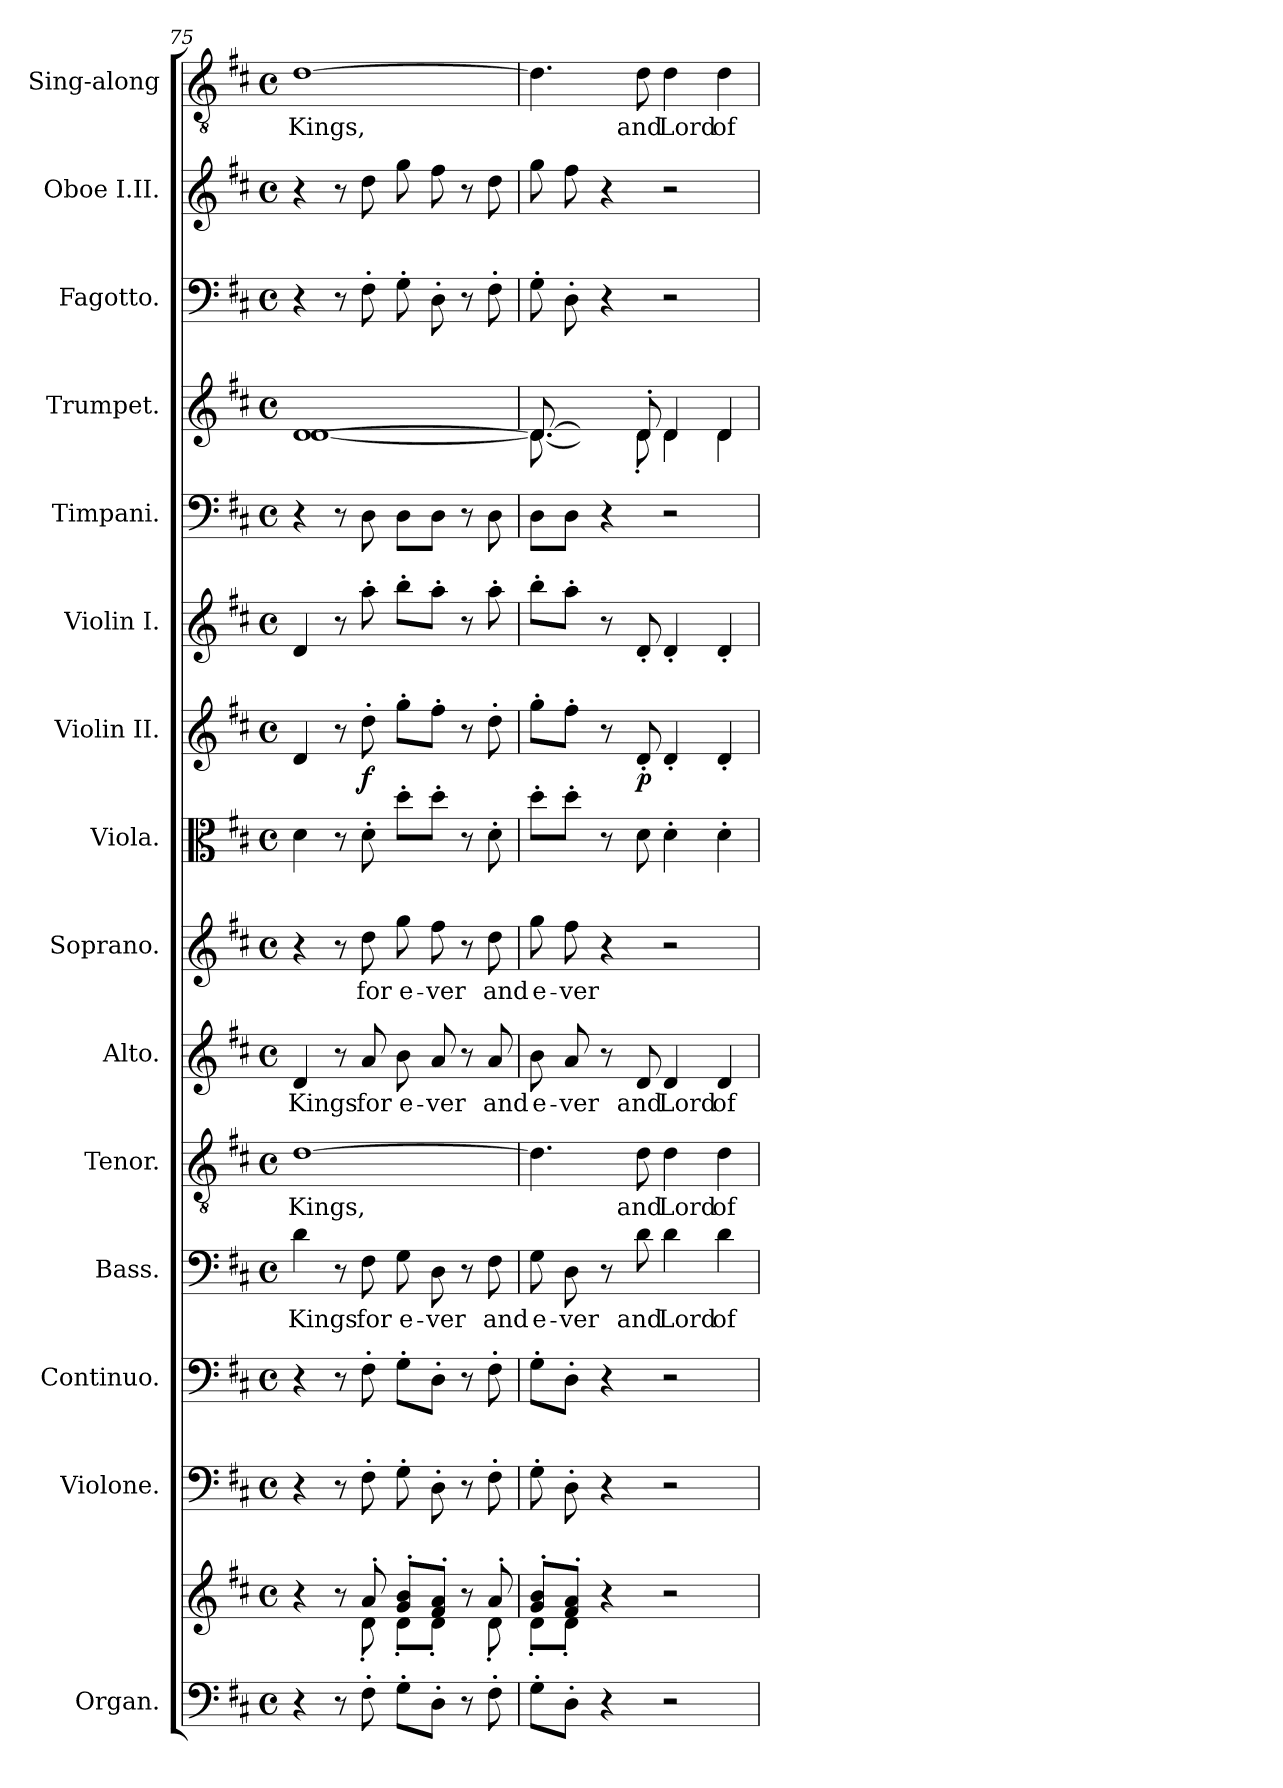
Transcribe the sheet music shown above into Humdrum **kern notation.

**kern	**kern	**text	**kern	**kern	**kern	**text	**kern	**text	**kern	**text	**kern	**text	**kern	**kern	**dynam	**kern	**kern	**kern	**kern	**kern	**kern	**text
*part15	*part15	*part15	*part14	*part13	*part12	*part12	*part11	*part11	*part10	*part10	*part9	*part9	*part8	*part7	*part7	*part6	*part5	*part4	*part3	*part2	*part1	*part1
*staff16	*staff15	*staff15	*staff14	*staff13	*staff12	*staff12	*staff11	*staff11	*staff10	*staff10	*staff9	*staff9	*staff8	*staff7	*staff7	*staff6	*staff5	*staff4	*staff3	*staff2	*staff1	*staff1
*I"Organ.	*	*	*I"Violone.	*I"Continuo.	*I"Bass.	*	*I"Tenor.	*	*I"Alto.	*	*I"Soprano.	*	*I"Viola.	*I"Violin II.	*	*I"Violin I.	*I"Timpani.	*I"Trumpet.	*I"Fagotto.	*I"Oboe I.II.	*I"Sing-along	*
*	*	*	*	*	*	*	*	*	*	*	*	*	*	*	*	*	*I'Timp	*I'Tpt	*	*I'Ob	*	*
*clefF4	*clefG2	*	*clefF4	*clefF4	*clefF4	*	*clefGv2	*	*clefG2	*	*clefG2	*	*clefC3	*clefG2	*	*clefG2	*clefF4	*clefG2	*clefF4	*clefG2	*clefGv2	*
*	*	*	*ITrd7c12	*	*	*	*	*	*	*	*	*	*	*	*	*	*	*	*	*	*	*
*k[f#c#]	*k[f#c#]	*	*k[f#c#]	*k[f#c#]	*k[f#c#]	*	*k[f#c#]	*	*k[f#c#]	*	*k[f#c#]	*	*k[f#c#]	*k[f#c#]	*	*k[f#c#]	*k[f#c#]	*k[f#c#]	*k[f#c#]	*k[f#c#]	*k[f#c#]	*
*M4/4	*M4/4	*	*M4/4	*M4/4	*M4/4	*	*M4/4	*	*M4/4	*	*M4/4	*	*M4/4	*M4/4	*	*M4/4	*M4/4	*M4/4	*M4/4	*M4/4	*M4/4	*
*met(c)	*met(c)	*	*met(c)	*met(c)	*met(c)	*	*met(c)	*	*met(c)	*	*met(c)	*	*met(c)	*met(c)	*	*met(c)	*met(c)	*met(c)	*met(c)	*met(c)	*met(c)	*
=75	=75	=75	=75	=75	=75	=75	=75	=75	=75	=75	=75	=75	=75	=75	=75	=75	=75	=75	=75	=75	=75	=75
*	*^	*	*	*	*	*	*	*	*	*	*	*	*	*	*	*	*	*	*	*	*	*
!	!	!	!	!	!	!	!LO:LY:b	!	!LO:LY:b	!	!LO:LY:b	!	!	!	!	!	!	!	!	!	!	!	!LO:LY:b
*	*	*	*	*	*	*	*	*	*	*	*	*	*	*	*	*	*	*	*^	*	*	*	*
4r	4r	4.ryy	.	4r	4r	4d\	Kings	[1d	Kings,	4d/	Kings	4r	.	4d\	4d/	.	4d/	4r	[1d	[1d	4r	4r	[1d	Kings,
8r	8r	.	.	8r	8r	8r	.	.	.	8r	.	8r	.	8r	8r	.	8r	8r	.	.	8r	8r	.	.
!	!	!	!	!	!	!	!LO:LY:b	!	!	!	!LO:LY:b	!	!LO:LY:b	!	!	!LO:DY:b	!	!	!	!	!	!	!	!
8F#'\	8a'!/	8d'!\	.	8FF#'\	8F#'\	8F#\	for	.	.	8a/	for	8dd\	for	8d'\	8dd'\	f	8aa'\	8D\	.	.	8F#'\	8dd\	.	.
!	!	!	!	!	!	!	!LO:LY:b	!	!	!	!LO:LY:b	!	!LO:LY:b	!	!	!	!	!	!	!	!	!	!	!
8G'\L	8g!/' 8b!/'L	8d'!\L	.	8GG'\	8G'\L	8G\	e-	.	.	8b\	e-	8gg\	e-	8dd'\L	8gg'\L	.	8bb'\L	8D\L	.	.	8G'\	8gg\	.	.
!	!	!	!	!	!	!	!LO:LY:b	!	!	!	!LO:LY:b	!	!LO:LY:b	!	!	!	!	!	!	!	!	!	!	!
8D'\J	8f#!/' 8a!/'J	8d'!\J	.	8DD'\	8D'\J	8D\	-ver	.	.	8a/	-ver	8ff#\	-ver	8dd'\J	8ff#'\J	.	8aa'\J	8D\J	.	.	8D'\	8ff#\	.	.
8r	8r	8ryy	.	8r	8r	8r	.	.	.	8r	.	8r	.	8r	8r	.	8r	8r	.	.	8r	8r	.	.
!	!	!	!	!	!	!	!LO:LY:b	!	!	!	!LO:LY:b	!	!LO:LY:b	!	!	!	!	!	!	!	!	!	!	!
8F#'\	8a'!/	8d'!\	.	8FF#'\	8F#'\	8F#\	and	.	.	8a/	and	8dd\	and	8d'\	8dd'\	.	8aa'\	8D\	.	.	8F#'\	8dd\	.	.
!!LO:PB:g=z
=76	=76	=76	=76	=76	=76	=76	=76	=76	=76	=76	=76	=76	=76	=76	=76	=76	=76	=76	=76	=76	=76	=76	=76	=76
!	!	!	!LO:LY:b	!	!	!	!LO:LY:b	!	!	!	!LO:LY:b	!	!LO:LY:b	!	!	!	!	!	!	!	!	!	!	!
8G'\L	8g!/' 8b!/'L	8d'!\L	.	8GG'\	8G'\L	8G\	e-	4.d\]	.	8b\	e-	8gg\	e-	8dd'\L	8gg'\L	.	8bb'\L	8D\L	8.d/_	8.d\_	8G'\	8gg\	4.d\]	.
!	!	!	!	!	!	!	!LO:LY:b	!	!	!	!LO:LY:b	!	!LO:LY:b	!	!	!	!	!	!	!	!	!	!	!
8D'\J	8f#!/' 8a!/'J	8d'!\J	.	8DD'\	8D'\J	8D\	-ver	.	.	8a/	-ver	8ff#\	-ver	8dd'\J	8ff#'\J	.	8aa'\J	8D\J	.	.	8D'\	8ff#\	.	.
.	.	.	.	.	.	.	.	.	.	.	.	.	.	.	.	.	.	.	8d/yy]	8d/yy]	.	.	.	.
4r	4r	2.ryy	.	4r	4r	8r	.	.	.	8r	.	4r	.	8r	8r	.	8r	4r	.	.	4r	4r	.	.
.	.	.	.	.	.	.	.	.	.	.	.	.	.	.	.	.	.	.	16ryy	16ryy	.	.	.	.
!	!	!	!	!	!	!	!LO:LY:b	!	!LO:LY:b	!	!LO:LY:b	!	!	!	!	!LO:DY:b	!	!	!	!	!	!	!	!LO:LY:b
.	.	.	.	.	.	8d\	and	8d\	and	8d/	and	.	.	8d\	8d'/	p	8d'/	.	8d'/	8d'\	.	.	8d\	and
!	!	!	!	!	!	!	!LO:LY:b	!	!LO:LY:b	!	!LO:LY:b	!	!	!	!	!	!	!	!	!	!	!	!	!LO:LY:b
2r	2r	.	.	2r	2r	4d\	Lord	4d\	Lord	4d/	Lord	2r	.	4d'\	4d'/	.	4d'/	2r	4d/	4d\	2r	2r	4d\	Lord
!	!	!	!	!	!	!	!LO:LY:b	!	!LO:LY:b	!	!LO:LY:b	!	!	!	!	!	!	!	!	!	!	!	!	!LO:LY:b
.	.	.	.	.	.	4d\	of	4d\	of	4d/	of	.	.	4d'\	4d'/	.	4d'/	.	4d/	4d\	.	.	4d\	of
*	*v	*v	*	*	*	*	*	*	*	*	*	*	*	*	*	*	*	*	*v	*v	*	*	*	*
=	=	=	=	=	=	=	=	=	=	=	=	=	=	=	=	=	=	=	=	=	=	=
*-	*-	*-	*-	*-	*-	*-	*-	*-	*-	*-	*-	*-	*-	*-	*-	*-	*-	*-	*-	*-	*-	*-
